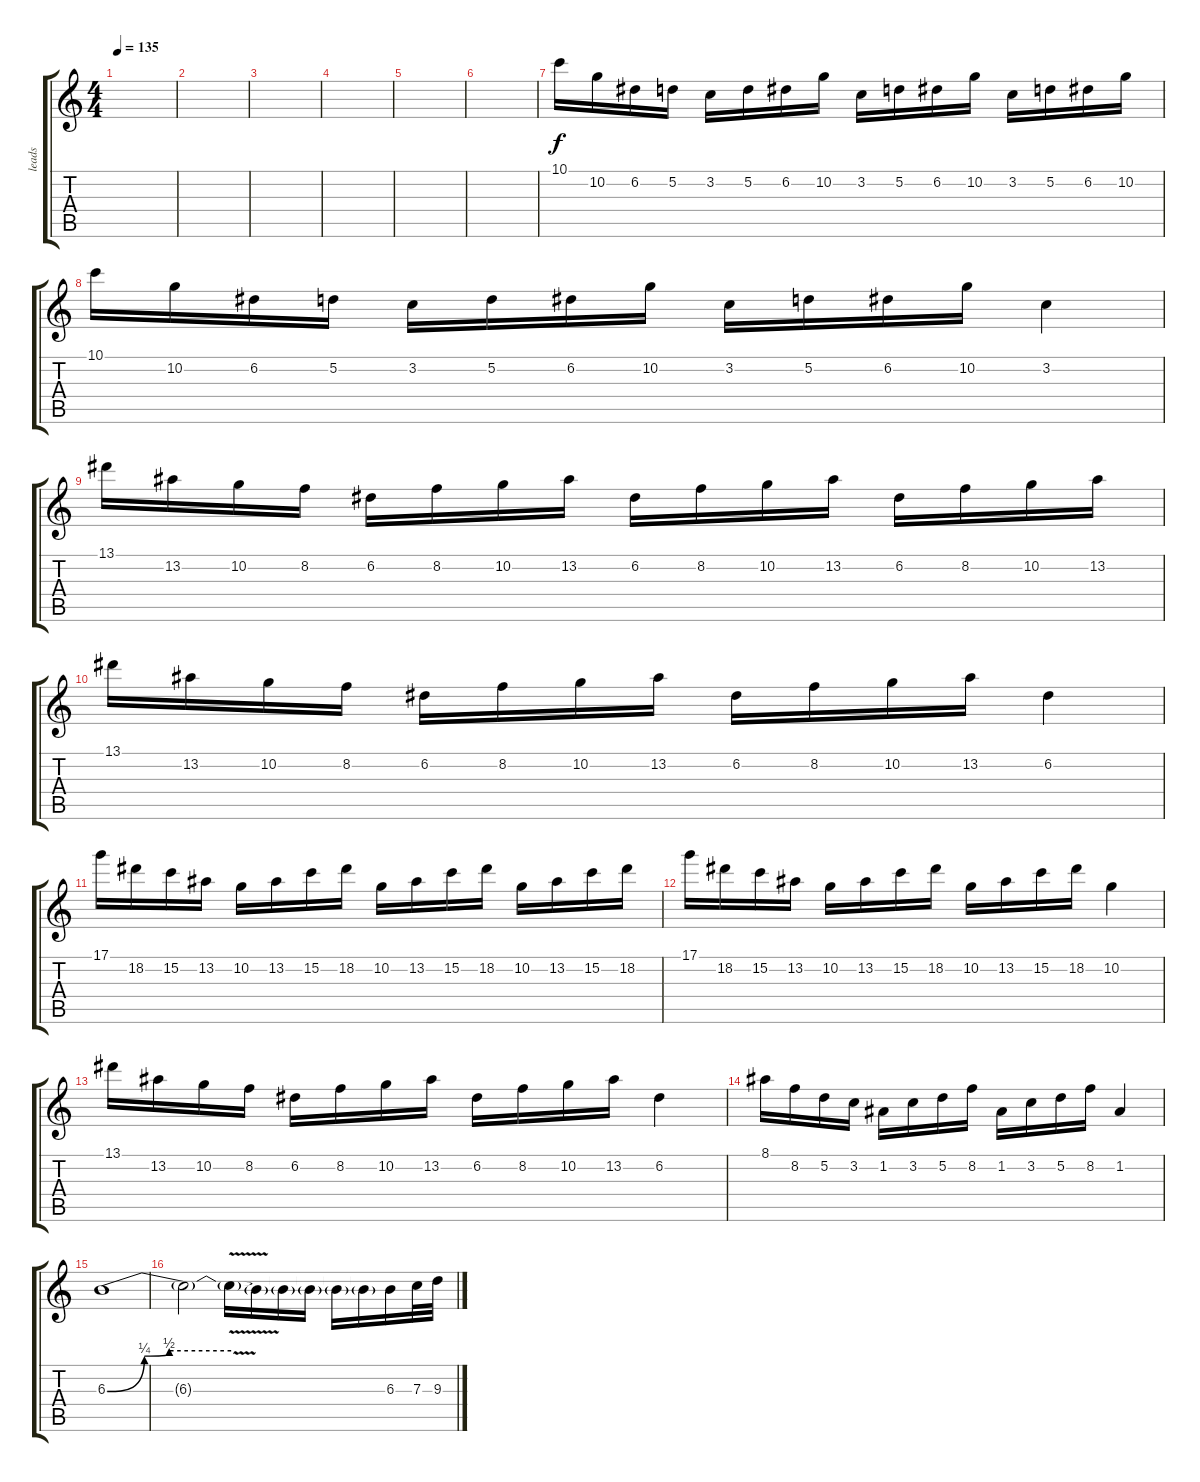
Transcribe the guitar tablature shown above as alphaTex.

\track ("leads" "leads") {instrument distortionguitar}
\staff {score tabs}
\tuning (D4 A3 F3 C3 G2 C2) {hide}
\ts (4 4)
\tempo 135
\clef g2
\ks c
|
|
|
|
|
|
10.1.16 10.2.16 6.2.16 5.2.16 3.2.16 5.2.16 6.2.16 10.2.16 3.2.16 5.2.16 6.2.16 10.2.16 3.2.16 5.2.16 6.2.16 10.2.16 |
10.1.16 10.2.16 6.2.16 5.2.16 3.2.16 5.2.16 6.2.16 10.2.16 3.2.16 5.2.16 6.2.16 10.2.16 3.2.4 |
13.1.16 13.2.16 10.2.16 8.2.16 6.2.16 8.2.16 10.2.16 13.2.16 6.2.16 8.2.16 10.2.16 13.2.16 6.2.16 8.2.16 10.2.16 13.2.16 |
13.1.16 13.2.16 10.2.16 8.2.16 6.2.16 8.2.16 10.2.16 13.2.16 6.2.16 8.2.16 10.2.16 13.2.16 6.2.4 |
17.1.16 18.2.16 15.2.16 13.2.16 10.2.16 13.2.16 15.2.16 18.2.16 10.2.16 13.2.16 15.2.16 18.2.16 10.2.16 13.2.16 15.2.16 18.2.16 |
17.1.16 18.2.16 15.2.16 13.2.16 10.2.16 13.2.16 15.2.16 18.2.16 10.2.16 13.2.16 15.2.16 18.2.16 10.2.4 |
13.1.16 13.2.16 10.2.16 8.2.16 6.2.16 8.2.16 10.2.16 13.2.16 6.2.16 8.2.16 10.2.16 13.2.16 6.2.4 |
8.1.16 8.2.16 5.2.16 3.2.16 1.2.16 3.2.16 5.2.16 8.2.16 1.2.16 3.2.16 5.2.16 8.2.16 1.2.4 |
6.3{be (custom 0 0 18 1 30 2 60 2)}.1 |
6.3{t}.2 6.3{v t}.16 6.3{t}.16 6.3{t}.16 6.3{t}.16 6.3{t}.16 6.3{t}.16 6.3.16 7.3.32 9.3{sl}.32
